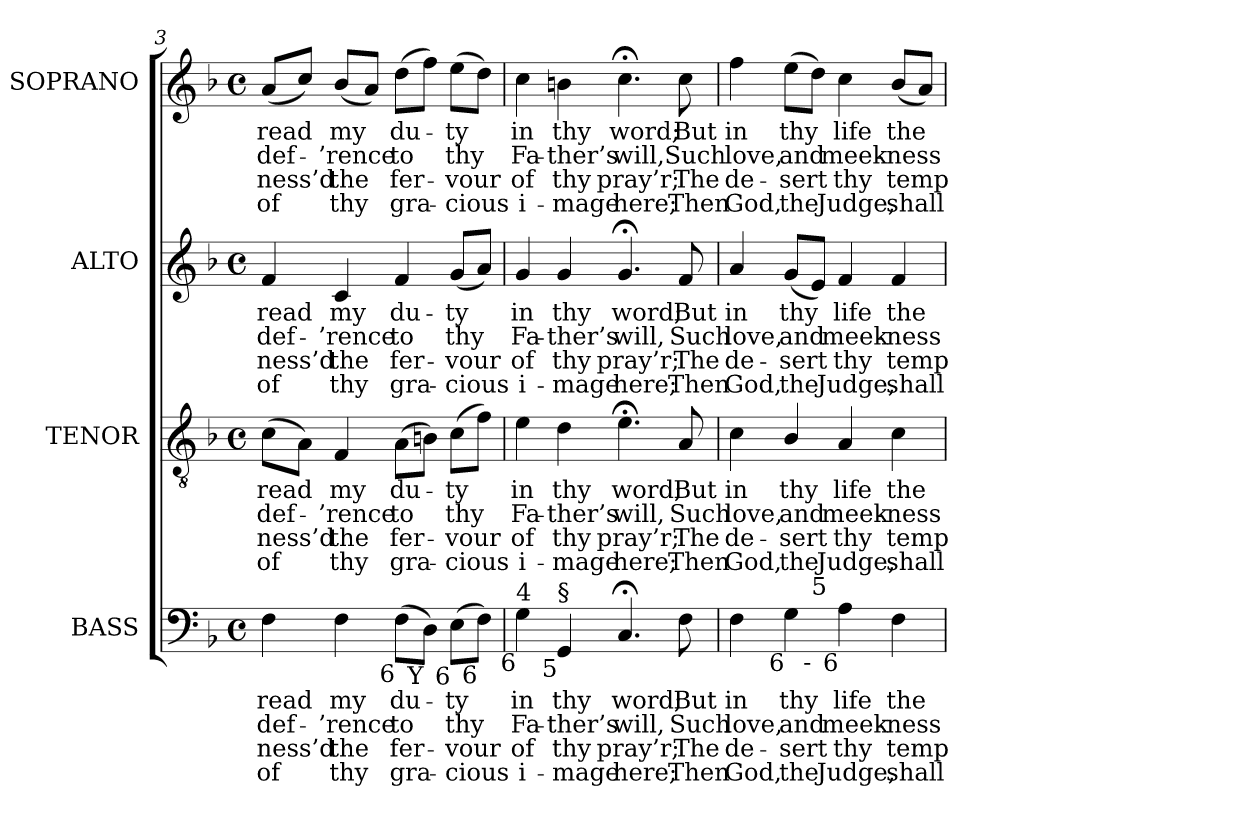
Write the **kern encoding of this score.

**kern	**text	**text	**text	**text	**kern	**text	**text	**text	**text	**kern	**text	**text	**text	**text	**kern	**text	**text	**text	**text
*part4	*part4	*part4	*part4	*part4	*part3	*part3	*part3	*part3	*part3	*part2	*part2	*part2	*part2	*part2	*part1	*part1	*part1	*part1	*part1
*staff4	*staff4	*staff4	*staff4	*staff4	*staff3	*staff3	*staff3	*staff3	*staff3	*staff2	*staff2	*staff2	*staff2	*staff2	*staff1	*staff1	*staff1	*staff1	*staff1
*I"BASS	*	*	*	*	*I"TENOR	*	*	*	*	*I"ALTO	*	*	*	*	*I"SOPRANO	*	*	*	*
*I'B.	*	*	*	*	*I'T.	*	*	*	*	*I'A.	*	*	*	*	*I'S.	*	*	*	*
*clefF4	*	*	*	*	*clefGv2	*	*	*	*	*clefG2	*	*	*	*	*clefG2	*	*	*	*
*	*	*	*	*	*ITrd7c12	*	*	*	*	*	*	*	*	*	*	*	*	*	*
*k[b-]	*	*	*	*	*k[b-]	*	*	*	*	*k[b-]	*	*	*	*	*k[b-]	*	*	*	*
*F:	*	*	*	*	*F:	*	*	*	*	*F:	*	*	*	*	*F:	*	*	*	*
*M4/4	*	*	*	*	*M4/4	*	*	*	*	*M4/4	*	*	*	*	*M4/4	*	*	*	*
*met(c)	*	*	*	*	*met(c)	*	*	*	*	*met(c)	*	*	*	*	*met(c)	*	*	*	*
=3	=3	=3	=3	=3	=3	=3	=3	=3	=3	=3	=3	=3	=3	=3	=3	=3	=3	=3	=3
!	!LO:LY:b:color=#000000	!LO:LY:b:color=#000000	!LO:LY:b:color=#000000	!LO:LY:b:color=#000000	!	!	!	!	!	!	!	!	!	!	!	!	!	!	!
!	!	!	!	!	!	!LO:LY:b:color=#000000	!LO:LY:b:color=#000000	!LO:LY:b:color=#000000	!LO:LY:b:color=#000000	!	!	!	!	!	!	!	!	!	!
!	!	!	!	!	!	!	!	!	!	!	!LO:LY:b:color=#000000	!LO:LY:b:color=#000000	!LO:LY:b:color=#000000	!LO:LY:b:color=#000000	!	!	!	!	!
!	!	!	!	!	!	!	!	!	!	!	!	!	!	!	!	!LO:LY:b:color=#000000	!LO:LY:b:color=#000000	!LO:LY:b:color=#000000	!LO:LY:b:color=#000000
4Fi\	read	def-	ness’d	of	(8Ci\L	read	def-	ness’d	of	4fi/	read	def-	ness’d	of	(8ai/L	read	def-	ness’d	of
.	.	.	.	.	8AAi\J)	.	.	.	.	.	.	.	.	.	8cci/J)	.	.	.	.
!	!LO:LY:b:color=#000000	!LO:LY:b:color=#000000	!LO:LY:b:color=#000000	!LO:LY:b:color=#000000	!	!	!	!	!	!	!	!	!	!	!	!	!	!	!
!	!	!	!	!	!	!LO:LY:b:color=#000000	!LO:LY:b:color=#000000	!LO:LY:b:color=#000000	!LO:LY:b:color=#000000	!	!	!	!	!	!	!	!	!	!
!	!	!	!	!	!	!	!	!	!	!	!LO:LY:b:color=#000000	!LO:LY:b:color=#000000	!LO:LY:b:color=#000000	!LO:LY:b:color=#000000	!	!	!	!	!
!	!	!	!	!	!	!	!	!	!	!	!	!	!	!	!	!LO:LY:b:color=#000000	!LO:LY:b:color=#000000	!LO:LY:b:color=#000000	!LO:LY:b:color=#000000
4Fi\	my	-’rence	the	thy	4FFi/	my	-’rence	the	thy	4ci/	my	-’rence	the	thy	(8b-i/L	my	-’rence	the	thy
.	.	.	.	.	.	.	.	.	.	.	.	.	.	.	8ai/J)	.	.	.	.
!	!LO:LY:b:color=#000000	!LO:LY:b:color=#000000	!LO:LY:b:color=#000000	!LO:LY:b:color=#000000	!	!	!	!	!	!	!	!	!	!	!	!	!	!	!
!	!	!	!	!	!	!LO:LY:b:color=#000000	!LO:LY:b:color=#000000	!LO:LY:b:color=#000000	!LO:LY:b:color=#000000	!	!	!	!	!	!	!	!	!	!
!	!	!	!	!	!	!	!	!	!	!	!LO:LY:b:color=#000000	!LO:LY:b:color=#000000	!LO:LY:b:color=#000000	!LO:LY:b:color=#000000	!	!	!	!	!
!LO:TX:b:rj:t=6	!	!	!	!	!	!	!	!	!	!	!	!	!	!	!	!	!	!	!
!	!	!	!	!	!	!	!	!	!	!	!	!	!	!	!	!LO:LY:b:color=#000000	!LO:LY:b:color=#000000	!LO:LY:b:color=#000000	!LO:LY:b:color=#000000
(8Fi\L	du-	to	fer-	-gra-	(8AAi\L	du-	to	fer-	-gra-	4fi/	du-	to	fer-	-gra-	(8ddi\L	du-	to	fer-	-gra-
!LO:TX:b:rj:t=Y	!	!	!	!	!	!	!	!	!	!	!	!	!	!	!	!	!	!	!
8Di\J)	.	.	.	.	8BBni\J)	.	.	.	.	.	.	.	.	.	8ffi\J)	.	.	.	.
!	!LO:LY:b:color=#000000	!LO:LY:b:color=#000000	!LO:LY:b:color=#000000	!LO:LY:b:color=#000000	!	!	!	!	!	!	!	!	!	!	!	!	!	!	!
!	!	!	!	!	!	!LO:LY:b:color=#000000	!LO:LY:b:color=#000000	!LO:LY:b:color=#000000	!LO:LY:b:color=#000000	!	!	!	!	!	!	!	!	!	!
!	!	!	!	!	!	!	!	!	!	!	!LO:LY:b:color=#000000	!LO:LY:b:color=#000000	!LO:LY:b:color=#000000	!LO:LY:b:color=#000000	!	!	!	!	!
!LO:TX:b:rj:t=6	!	!	!	!	!	!	!	!	!	!	!	!	!	!	!	!	!	!	!
!	!	!	!	!	!	!	!	!	!	!	!	!	!	!	!	!LO:LY:b:color=#000000	!LO:LY:b:color=#000000	!LO:LY:b:color=#000000	!LO:LY:b:color=#000000
(8Ei\L	-ty	thy	-vour	cious	(8Ci\L	-ty	thy	-vour	cious	(8gi/L	-ty	thy	-vour	cious	(8eei\L	-ty	thy	-vour	cious
!LO:TX:b:rj:t=6	!	!	!	!	!	!	!	!	!	!	!	!	!	!	!	!	!	!	!
8Fi\J)	.	.	.	.	8Fi\J)	.	.	.	.	8ai/J)	.	.	.	.	8ddi\J)	.	.	.	.
=4	=4	=4	=4	=4	=4	=4	=4	=4	=4	=4	=4	=4	=4	=4	=4	=4	=4	=4	=4
!	!LO:LY:b:color=#000000	!LO:LY:b:color=#000000	!LO:LY:b:color=#000000	!LO:LY:b:color=#000000	!	!	!	!	!	!	!	!	!	!	!	!	!	!	!
!	!	!	!	!	!	!LO:LY:b:color=#000000	!LO:LY:b:color=#000000	!LO:LY:b:color=#000000	!LO:LY:b:color=#000000	!	!	!	!	!	!	!	!	!	!
!	!	!	!	!	!	!	!	!	!	!	!LO:LY:b:color=#000000	!LO:LY:b:color=#000000	!LO:LY:b:color=#000000	!LO:LY:b:color=#000000	!	!	!	!	!
!LO:TX:b:rj:t=6	!	!	!	!	!	!	!	!	!	!	!	!	!	!	!	!	!	!	!
!LO:TX:t=4	!	!	!	!	!	!	!	!	!	!	!	!	!	!	!	!	!	!	!
!	!	!	!	!	!	!	!	!	!	!	!	!	!	!	!	!LO:LY:b:color=#000000	!LO:LY:b:color=#000000	!LO:LY:b:color=#000000	!LO:LY:b:color=#000000
4Gi\	in	Fa-	of	i-	4Ei\	in	Fa-	of	i-	4gi/	in	Fa-	of	i-	4cci\	in	Fa-	of	i-
!	!LO:LY:b:color=#000000	!LO:LY:b:color=#000000	!LO:LY:b:color=#000000	!LO:LY:b:color=#000000	!	!	!	!	!	!	!	!	!	!	!	!	!	!	!
!	!	!	!	!	!	!LO:LY:b:color=#000000	!LO:LY:b:color=#000000	!LO:LY:b:color=#000000	!LO:LY:b:color=#000000	!	!	!	!	!	!	!	!	!	!
!	!	!	!	!	!	!	!	!	!	!	!LO:LY:b:color=#000000	!LO:LY:b:color=#000000	!LO:LY:b:color=#000000	!LO:LY:b:color=#000000	!	!	!	!	!
!LO:TX:b:rj:t=5	!	!	!	!	!	!	!	!	!	!	!	!	!	!	!	!	!	!	!
!LO:TX:t=§	!	!	!	!	!	!	!	!	!	!	!	!	!	!	!	!	!	!	!
!	!	!	!	!	!	!	!	!	!	!	!	!	!	!	!	!LO:LY:b:color=#000000	!LO:LY:b:color=#000000	!LO:LY:b:color=#000000	!LO:LY:b:color=#000000
4GGi/	thy	-ther’s	-thy	mage	4Di\	thy	-ther’s	-thy	mage	4gi/	thy	-ther’s	-thy	mage	4bni\	thy	-ther’s	-thy	mage
!	!LO:LY:b:color=#000000	!LO:LY:b:color=#000000	!LO:LY:b:color=#000000	!LO:LY:b:color=#000000	!	!	!	!	!	!	!	!	!	!	!	!	!	!	!
!	!	!	!	!	!	!LO:LY:b:color=#000000	!LO:LY:b:color=#000000	!LO:LY:b:color=#000000	!LO:LY:b:color=#000000	!	!	!	!	!	!	!	!	!	!
!	!	!	!	!	!	!	!	!	!	!	!LO:LY:b:color=#000000	!LO:LY:b:color=#000000	!LO:LY:b:color=#000000	!LO:LY:b:color=#000000	!	!	!	!	!
!	!	!	!	!	!	!	!	!	!	!	!	!	!	!	!	!LO:LY:b:color=#000000	!LO:LY:b:color=#000000	!LO:LY:b:color=#000000	!LO:LY:b:color=#000000
4.C;i/	word;	will,	pray’r;	here;	4.E;i\	word;	will,	pray’r;	here;	4.g;i/	word;	will,	pray’r;	here;	4.cc;i\	word;	will,	pray’r;	here;
!	!LO:LY:b:color=#000000	!LO:LY:b:color=#000000	!LO:LY:b:color=#000000	!LO:LY:b:color=#000000	!	!	!	!	!	!	!	!	!	!	!	!	!	!	!
!	!	!	!	!	!	!LO:LY:b:color=#000000	!LO:LY:b:color=#000000	!LO:LY:b:color=#000000	!LO:LY:b:color=#000000	!	!	!	!	!	!	!	!	!	!
!	!	!	!	!	!	!	!	!	!	!	!LO:LY:b:color=#000000	!LO:LY:b:color=#000000	!LO:LY:b:color=#000000	!LO:LY:b:color=#000000	!	!	!	!	!
!	!	!	!	!	!	!	!	!	!	!	!	!	!	!	!	!LO:LY:b:color=#000000	!LO:LY:b:color=#000000	!LO:LY:b:color=#000000	!LO:LY:b:color=#000000
8Fi\	But	Such	The	Then	8AAi/	But	Such	The	Then	8fi/	But	Such	The	Then	8cci\	But	Such	The	Then
!!LO:LB:g=z
=5	=5	=5	=5	=5	=5	=5	=5	=5	=5	=5	=5	=5	=5	=5	=5	=5	=5	=5	=5
!	!LO:LY:b:color=#000000	!LO:LY:b:color=#000000	!LO:LY:b:color=#000000	!LO:LY:b:color=#000000	!	!	!	!	!	!	!	!	!	!	!	!	!	!	!
!	!	!	!	!	!	!LO:LY:b:color=#000000	!LO:LY:b:color=#000000	!LO:LY:b:color=#000000	!LO:LY:b:color=#000000	!	!	!	!	!	!	!	!	!	!
!	!	!	!	!	!	!	!	!	!	!	!LO:LY:b:color=#000000	!LO:LY:b:color=#000000	!LO:LY:b:color=#000000	!LO:LY:b:color=#000000	!	!	!	!	!
!	!	!	!	!	!	!	!	!	!	!	!	!	!	!	!	!LO:LY:b:color=#000000	!LO:LY:b:color=#000000	!LO:LY:b:color=#000000	!LO:LY:b:color=#000000
*^	*	*	*	*	*	*	*	*	*	*	*	*	*	*	*	*	*	*	*
4Fi\	4.ryy	in	love,	de-	-God,	4Ci\	in	love,	de-	-God,	4ai/	in	love,	de-	-God,	4ffi\	in	love,	de-	-God,
!	!	!LO:LY:b:color=#000000	!LO:LY:b:color=#000000	!LO:LY:b:color=#000000	!LO:LY:b:color=#000000	!	!	!	!	!	!	!	!	!	!	!	!	!	!	!
!	!	!	!	!	!	!	!LO:LY:b:color=#000000	!LO:LY:b:color=#000000	!LO:LY:b:color=#000000	!LO:LY:b:color=#000000	!	!	!	!	!	!	!	!	!	!
!	!	!	!	!	!	!	!	!	!	!	!	!LO:LY:b:color=#000000	!LO:LY:b:color=#000000	!LO:LY:b:color=#000000	!LO:LY:b:color=#000000	!	!	!	!	!
!LO:TX:b:rj:t=6	!	!	!	!	!	!	!	!	!	!	!	!	!	!	!	!	!	!	!	!
!	!	!	!	!	!	!	!	!	!	!	!	!	!	!	!	!	!LO:LY:b:color=#000000	!LO:LY:b:color=#000000	!LO:LY:b:color=#000000	!LO:LY:b:color=#000000
4Gi\	.	thy	and	sert	the	4BB-i/	thy	and	sert	the	(8gi/L	thy	and	sert	the	(8eei\L	thy	and	sert	the
!	!LO:TX:b:rj:t=-	!	!	!	!	!	!	!	!	!	!	!	!	!	!	!	!	!	!	!
!	!LO:TX:t=5	!	!	!	!	!	!	!	!	!	!	!	!	!	!	!	!	!	!	!
.	2ryy	.	.	.	.	.	.	.	.	.	8ei/J)	.	.	.	.	8ddi\J)	.	.	.	.
!	!	!LO:LY:b:color=#000000	!LO:LY:b:color=#000000	!LO:LY:b:color=#000000	!LO:LY:b:color=#000000	!	!	!	!	!	!	!	!	!	!	!	!	!	!	!
!	!	!	!	!	!	!	!LO:LY:b:color=#000000	!LO:LY:b:color=#000000	!LO:LY:b:color=#000000	!LO:LY:b:color=#000000	!	!	!	!	!	!	!	!	!	!
!	!	!	!	!	!	!	!	!	!	!	!	!LO:LY:b:color=#000000	!LO:LY:b:color=#000000	!LO:LY:b:color=#000000	!LO:LY:b:color=#000000	!	!	!	!	!
!LO:TX:b:rj:t=6	!	!	!	!	!	!	!	!	!	!	!	!	!	!	!	!	!	!	!	!
!	!	!	!	!	!	!	!	!	!	!	!	!	!	!	!	!	!LO:LY:b:color=#000000	!LO:LY:b:color=#000000	!LO:LY:b:color=#000000	!LO:LY:b:color=#000000
4Ai\	.	life	meek-	thy	Judge,	4AAi/	life	meek-	thy	Judge,	4fi/	life	meek-	thy	Judge,	4cci\	life	meek-	thy	Judge,
!	!	!LO:LY:b:color=#000000	!LO:LY:b:color=#000000	!LO:LY:b:color=#000000	!LO:LY:b:color=#000000	!	!	!	!	!	!	!	!	!	!	!	!	!	!	!
!	!	!	!	!	!	!	!LO:LY:b:color=#000000	!LO:LY:b:color=#000000	!LO:LY:b:color=#000000	!LO:LY:b:color=#000000	!	!	!	!	!	!	!	!	!	!
!	!	!	!	!	!	!	!	!	!	!	!	!LO:LY:b:color=#000000	!LO:LY:b:color=#000000	!LO:LY:b:color=#000000	!LO:LY:b:color=#000000	!	!	!	!	!
!	!	!	!	!	!	!	!	!	!	!	!	!	!	!	!	!	!LO:LY:b:color=#000000	!LO:LY:b:color=#000000	!LO:LY:b:color=#000000	!LO:LY:b:color=#000000
4Fi\	.	the	-ness	temp-	-shall	4Ci\	the	-ness	temp-	-shall	4fi/	the	-ness	temp-	-shall	(8b-i/L	the	-ness	temp-	-shall
.	8ryy	.	.	.	.	.	.	.	.	.	.	.	.	.	.	8ai/J)	.	.	.	.
*v	*v	*	*	*	*	*	*	*	*	*	*	*	*	*	*	*	*	*	*	*
=	=	=	=	=	=	=	=	=	=	=	=	=	=	=	=	=	=	=	=
*-	*-	*-	*-	*-	*-	*-	*-	*-	*-	*-	*-	*-	*-	*-	*-	*-	*-	*-	*-
